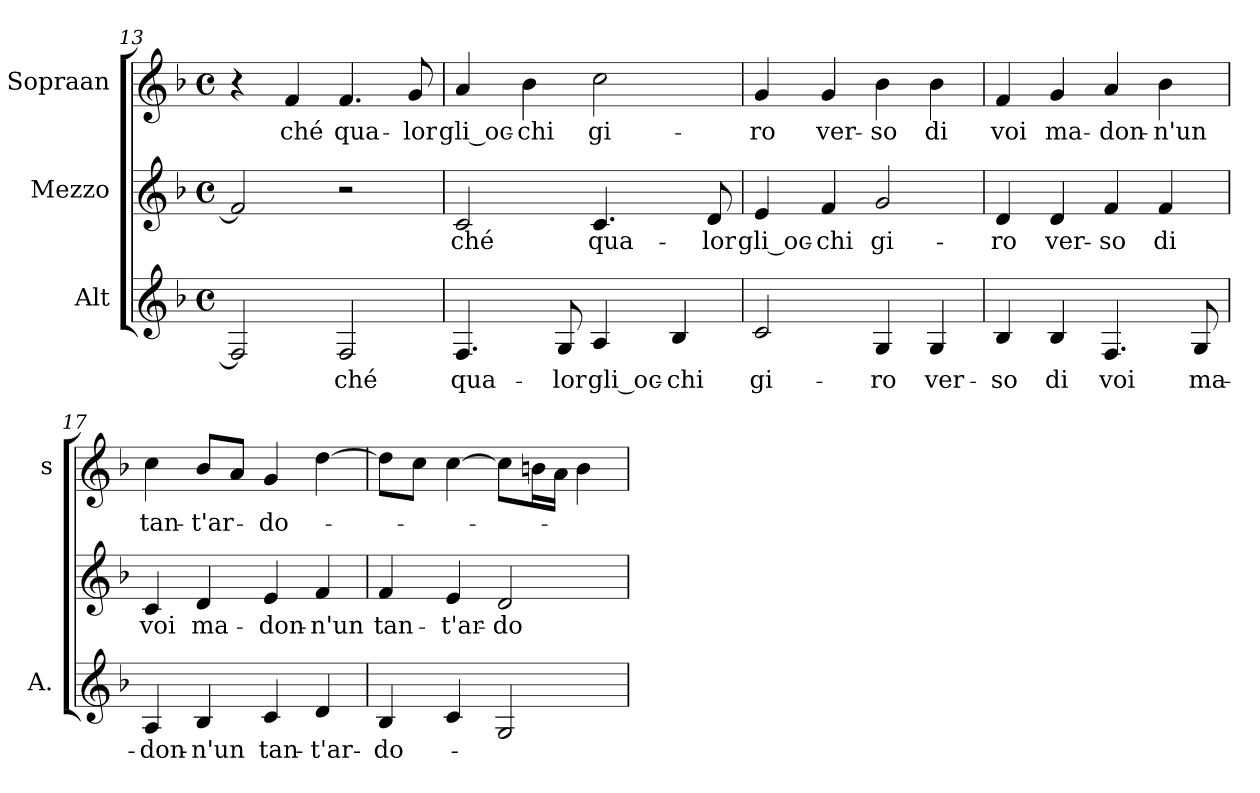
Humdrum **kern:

**kern	**text	**kern	**text	**kern	**text
*part3	*part3	*part2	*part2	*part1	*part1
*staff3	*staff3	*staff2	*staff2	*staff1	*staff1
*I"Alt	*	*I"Mezzo	*	*I"Sopraan	*
*I'A.	*	*	*	*I's	*
*clefG2	*	*clefG2	*	*clefG2	*
*k[b-]	*	*k[b-]	*	*k[b-]	*
*F:	*	*F:	*	*F:	*
*M4/4	*	*M4/4	*	*M4/4	*
*met(c)	*	*met(c)	*	*met(c)	*
=13	=13	=13	=13	=13	=13
2Fi/]	.	2fi/]	.	4r	.
!	!	!	!	!	!LO:LY:b:color=#000000
.	.	.	.	4fi/	ché
!	!LO:LY:b:color=#000000	!	!	!	!
!	!	!	!	!	!LO:LY:b:color=#000000
2Fi/	ché	2r	.	4.fi/	qua-
!	!	!	!	!	!LO:LY:b:color=#000000
.	.	.	.	8gi/	-lor
=14	=14	=14	=14	=14	=14
!	!LO:LY:b:color=#000000	!	!	!	!
!	!	!	!LO:LY:b:color=#000000	!	!
!	!	!	!	!	!LO:LY:b:color=#000000
4.Fi/	qua-	2ci/	ché	4ai/	gli_oc-
!	!	!	!	!	!LO:LY:b:color=#000000
.	.	.	.	4b-i\	-chi
!	!LO:LY:b:color=#000000	!	!	!	!
8Gi/	-lor	.	.	.	.
!	!LO:LY:b:color=#000000	!	!	!	!
!	!	!	!LO:LY:b:color=#000000	!	!
!	!	!	!	!	!LO:LY:b:color=#000000
4Ai/	gli_oc-	4.ci/	qua-	2cci\	gi-
!	!LO:LY:b:color=#000000	!	!	!	!
4B-i/	-chi	.	.	.	.
!	!	!	!LO:LY:b:color=#000000	!	!
.	.	8di/	-lor	.	.
=15	=15	=15	=15	=15	=15
!	!LO:LY:b:color=#000000	!	!	!	!
!	!	!	!LO:LY:b:color=#000000	!	!
!	!	!	!	!	!LO:LY:b:color=#000000
2ci/	gi-	4ei/	gli_oc-	4gi/	-ro
!	!	!	!LO:LY:b:color=#000000	!	!
!	!	!	!	!	!LO:LY:b:color=#000000
.	.	4fi/	-chi	4gi/	ver-
!	!LO:LY:b:color=#000000	!	!	!	!
!	!	!	!LO:LY:b:color=#000000	!	!
!	!	!	!	!	!LO:LY:b:color=#000000
4Gi/	-ro	2gi/	gi-	4b-i\	-so
!	!LO:LY:b:color=#000000	!	!	!	!
!	!	!	!	!	!LO:LY:b:color=#000000
4Gi/	ver-	.	.	4b-i\	di
!!LO:LB:g=z
=16	=16	=16	=16	=16	=16
!	!LO:LY:b:color=#000000	!	!	!	!
!	!	!	!LO:LY:b:color=#000000	!	!
!	!	!	!	!	!LO:LY:b:color=#000000
4B-i/	-so	4di/	-ro	4fi/	voi
!	!LO:LY:b:color=#000000	!	!	!	!
!	!	!	!LO:LY:b:color=#000000	!	!
!	!	!	!	!	!LO:LY:b:color=#000000
4B-i/	di	4di/	ver-	4gi/	ma-
!	!LO:LY:b:color=#000000	!	!	!	!
!	!	!	!LO:LY:b:color=#000000	!	!
!	!	!	!	!	!LO:LY:b:color=#000000
4.Fi/	voi	4fi/	-so	4ai/	-don-
!	!	!	!LO:LY:b:color=#000000	!	!
!	!	!	!	!	!LO:LY:b:color=#000000
.	.	4fi/	di	4b-i\	-n'un
!	!LO:LY:b:color=#000000	!	!	!	!
8Gi/	ma-	.	.	.	.
=17	=17	=17	=17	=17	=17
!	!LO:LY:b:color=#000000	!	!	!	!
!	!	!	!LO:LY:b:color=#000000	!	!
!	!	!	!	!	!LO:LY:b:color=#000000
4Ai/	-don-	4ci/	voi	4cci\	tan-
!	!LO:LY:b:color=#000000	!	!	!	!
!	!	!	!LO:LY:b:color=#000000	!	!
!	!	!	!	!	!LO:LY:b:color=#000000
4B-i/	-n'un	4di/	ma-	8b-i/L	-t'ar-
.	.	.	.	8ai/J	.
!	!LO:LY:b:color=#000000	!	!	!	!
!	!	!	!LO:LY:b:color=#000000	!	!
!	!	!	!	!	!LO:LY:b:color=#000000
4ci/	tan-	4ei/	-don-	4gi/	-do-
!	!LO:LY:b:color=#000000	!	!	!	!
!	!	!	!LO:LY:b:color=#000000	!	!
4di/	-t'ar-	4fi/	-n'un	[>4ddi\	.
=18	=18	=18	=18	=18	=18
!	!LO:LY:b:color=#000000	!	!	!	!
!	!	!	!LO:LY:b:color=#000000	!	!
4B-i/	-do-	4fi/	tan-	8ddi\L]	.
.	.	.	.	8cci\J	.
!	!	!	!LO:LY:b:color=#000000	!	!
4ci/	.	4ei/	-t'ar-	[>4cci\	.
!	!	!	!LO:LY:b:color=#000000	!	!
2Gi/	.	2di/	-do-	8cci\L]	.
.	.	.	.	16bni\L	.
.	.	.	.	16ai\JJ	.
.	.	.	.	4bi\	.
=	=	=	=	=	=
*-	*-	*-	*-	*-	*-
